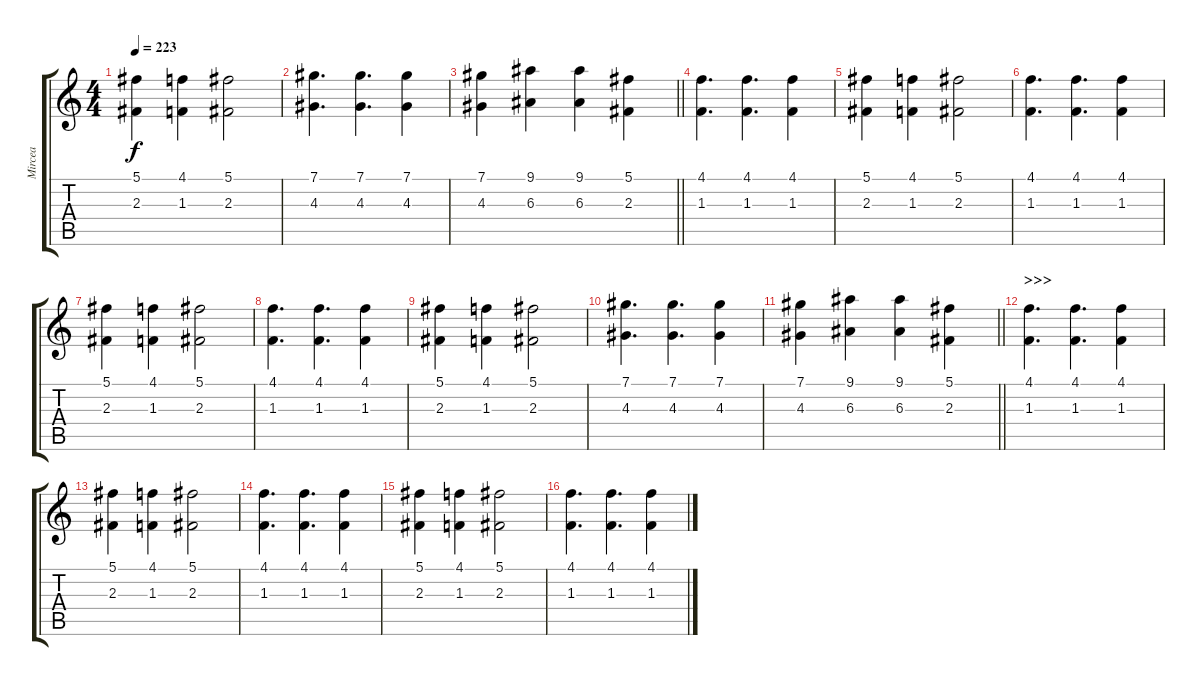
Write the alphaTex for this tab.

\track ("Mircea" "Mircea") {instrument distortionguitar}
\staff {score tabs}
\tuning (Db4 Ab3 E3 B2 Gb2 B1) {hide}
\ts (4 4)
\tempo 223
\clef g2
\ks c
(5.1 2.3).4{dy f} (4.1 1.3).4 (5.1 2.3).2 |
(7.1 4.3).4{d} (7.1 4.3).4{d} (7.1 4.3).4 |
\barLineRight lightlight
(7.1 4.3).4 (9.1 6.3).4 (9.1 6.3).4 (5.1 2.3).4 |
(4.1 1.3).4{d volume 6 balance 8} (4.1 1.3).4{d} (4.1 1.3).4 |
(5.1 2.3).4 (4.1 1.3).4 (5.1 2.3).2 |
(4.1 1.3).4{d} (4.1 1.3).4{d} (4.1 1.3).4 |
(5.1 2.3).4 (4.1 1.3).4 (5.1 2.3).2 |
(4.1 1.3).4{d volume 4} (4.1 1.3).4{d} (4.1 1.3).4 |
(5.1 2.3).4 (4.1 1.3).4 (5.1 2.3).2 |
(7.1 4.3).4{d} (7.1 4.3).4{d} (7.1 4.3).4 |
\barLineRight lightlight
(7.1 4.3).4 (9.1 6.3).4 (9.1 6.3).4 (5.1 2.3).4 |
\section ("" ">>>")
(4.1 1.3).4{d volume 2 balance 8} (4.1 1.3).4{d} (4.1 1.3).4 |
(5.1 2.3).4 (4.1 1.3).4 (5.1 2.3).2 |
(4.1 1.3).4{d} (4.1 1.3).4{d} (4.1 1.3).4 |
(5.1 2.3).4 (4.1 1.3).4 (5.1 2.3).2 |
(4.1 1.3).4{d volume 0} (4.1 1.3).4{d} (4.1 1.3).4
